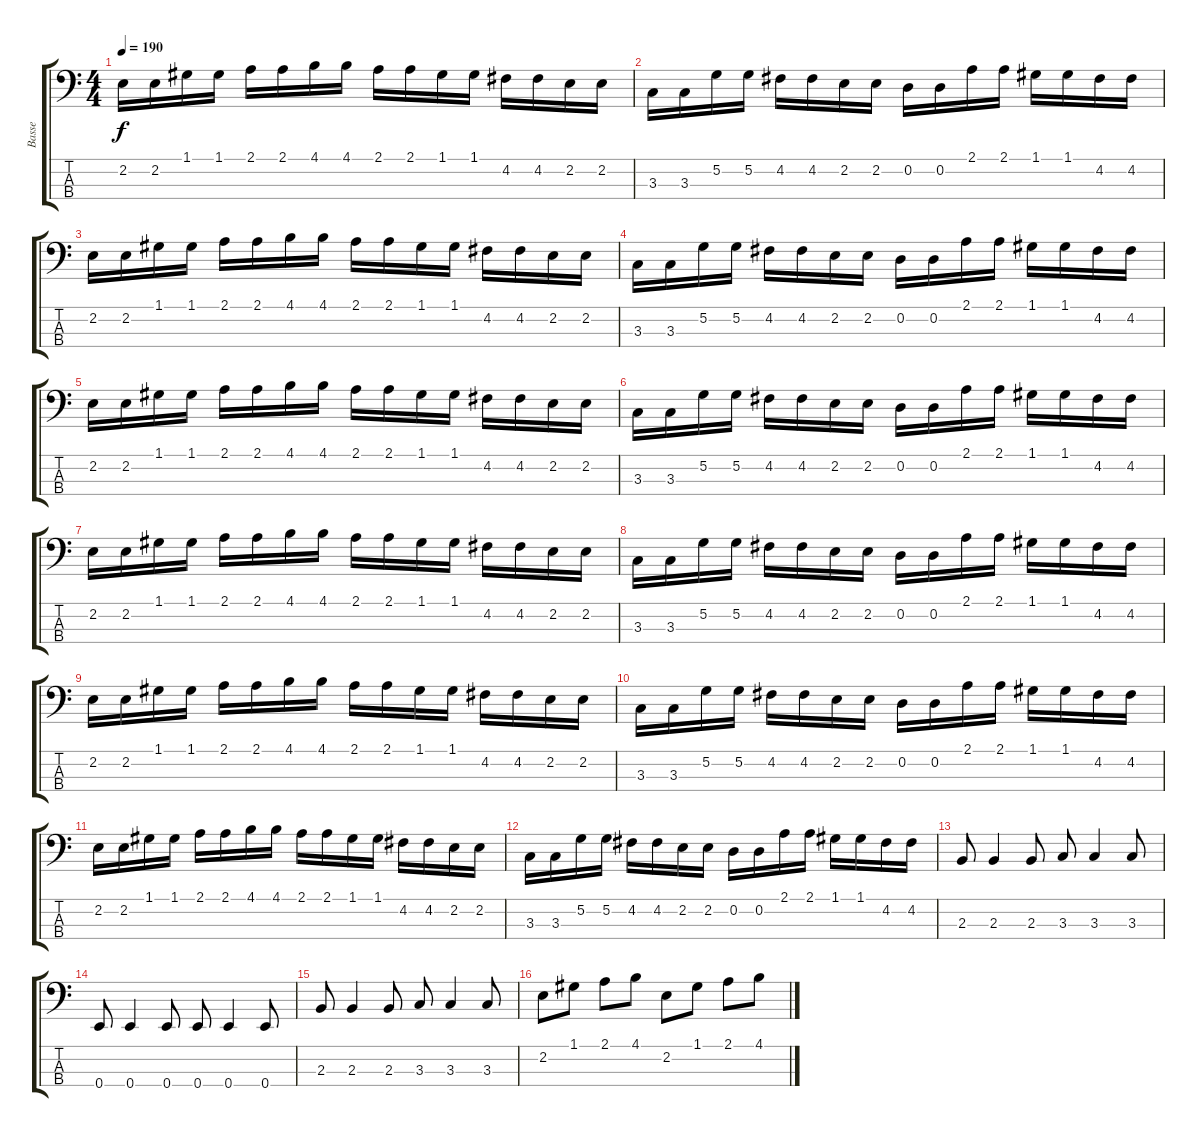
\track ("Basse" "Basse") {instrument electricbasspick}
\staff {score tabs}
\tuning (G2 D2 A1 E1) {hide}
\ts (4 4)
\tempo 190
\clef f4
\ks c
2.2.16{dy f instrument electricbasspick} 2.2.16 1.1.16 1.1.16 2.1.16 2.1.16 4.1.16 4.1.16 2.1.16 2.1.16 1.1.16 1.1.16 4.2.16 4.2.16 2.2.16 2.2.16 |
3.3.16 3.3.16 5.2.16 5.2.16 4.2.16 4.2.16 2.2.16 2.2.16 0.2.16 0.2.16 2.1.16 2.1.16 1.1.16 1.1.16 4.2.16 4.2.16 |
2.2.16 2.2.16 1.1.16 1.1.16 2.1.16 2.1.16 4.1.16 4.1.16 2.1.16 2.1.16 1.1.16 1.1.16 4.2.16 4.2.16 2.2.16 2.2.16 |
3.3.16 3.3.16 5.2.16 5.2.16 4.2.16 4.2.16 2.2.16 2.2.16 0.2.16 0.2.16 2.1.16 2.1.16 1.1.16 1.1.16 4.2.16 4.2.16 |
2.2.16 2.2.16 1.1.16 1.1.16 2.1.16 2.1.16 4.1.16 4.1.16 2.1.16 2.1.16 1.1.16 1.1.16 4.2.16 4.2.16 2.2.16 2.2.16 |
3.3.16 3.3.16 5.2.16 5.2.16 4.2.16 4.2.16 2.2.16 2.2.16 0.2.16 0.2.16 2.1.16 2.1.16 1.1.16 1.1.16 4.2.16 4.2.16 |
2.2.16 2.2.16 1.1.16 1.1.16 2.1.16 2.1.16 4.1.16 4.1.16 2.1.16 2.1.16 1.1.16 1.1.16 4.2.16 4.2.16 2.2.16 2.2.16 |
3.3.16 3.3.16 5.2.16 5.2.16 4.2.16 4.2.16 2.2.16 2.2.16 0.2.16 0.2.16 2.1.16 2.1.16 1.1.16 1.1.16 4.2.16 4.2.16 |
2.2.16 2.2.16 1.1.16 1.1.16 2.1.16 2.1.16 4.1.16 4.1.16 2.1.16 2.1.16 1.1.16 1.1.16 4.2.16 4.2.16 2.2.16 2.2.16 |
3.3.16 3.3.16 5.2.16 5.2.16 4.2.16 4.2.16 2.2.16 2.2.16 0.2.16 0.2.16 2.1.16 2.1.16 1.1.16 1.1.16 4.2.16 4.2.16 |
2.2.16 2.2.16 1.1.16 1.1.16 2.1.16 2.1.16 4.1.16 4.1.16 2.1.16 2.1.16 1.1.16 1.1.16 4.2.16 4.2.16 2.2.16 2.2.16 |
3.3.16 3.3.16 5.2.16 5.2.16 4.2.16 4.2.16 2.2.16 2.2.16 0.2.16 0.2.16 2.1.16 2.1.16 1.1.16 1.1.16 4.2.16 4.2.16 |
2.3.8 2.3.4 2.3.8 3.3.8 3.3.4 3.3.8 |
0.4.8 0.4.4 0.4.8 0.4.8 0.4.4 0.4.8 |
2.3.8 2.3.4 2.3.8 3.3.8 3.3.4 3.3.8 |
2.2.8 1.1.8 2.1.8 4.1.8 2.2.8 1.1.8 2.1.8 4.1.8
